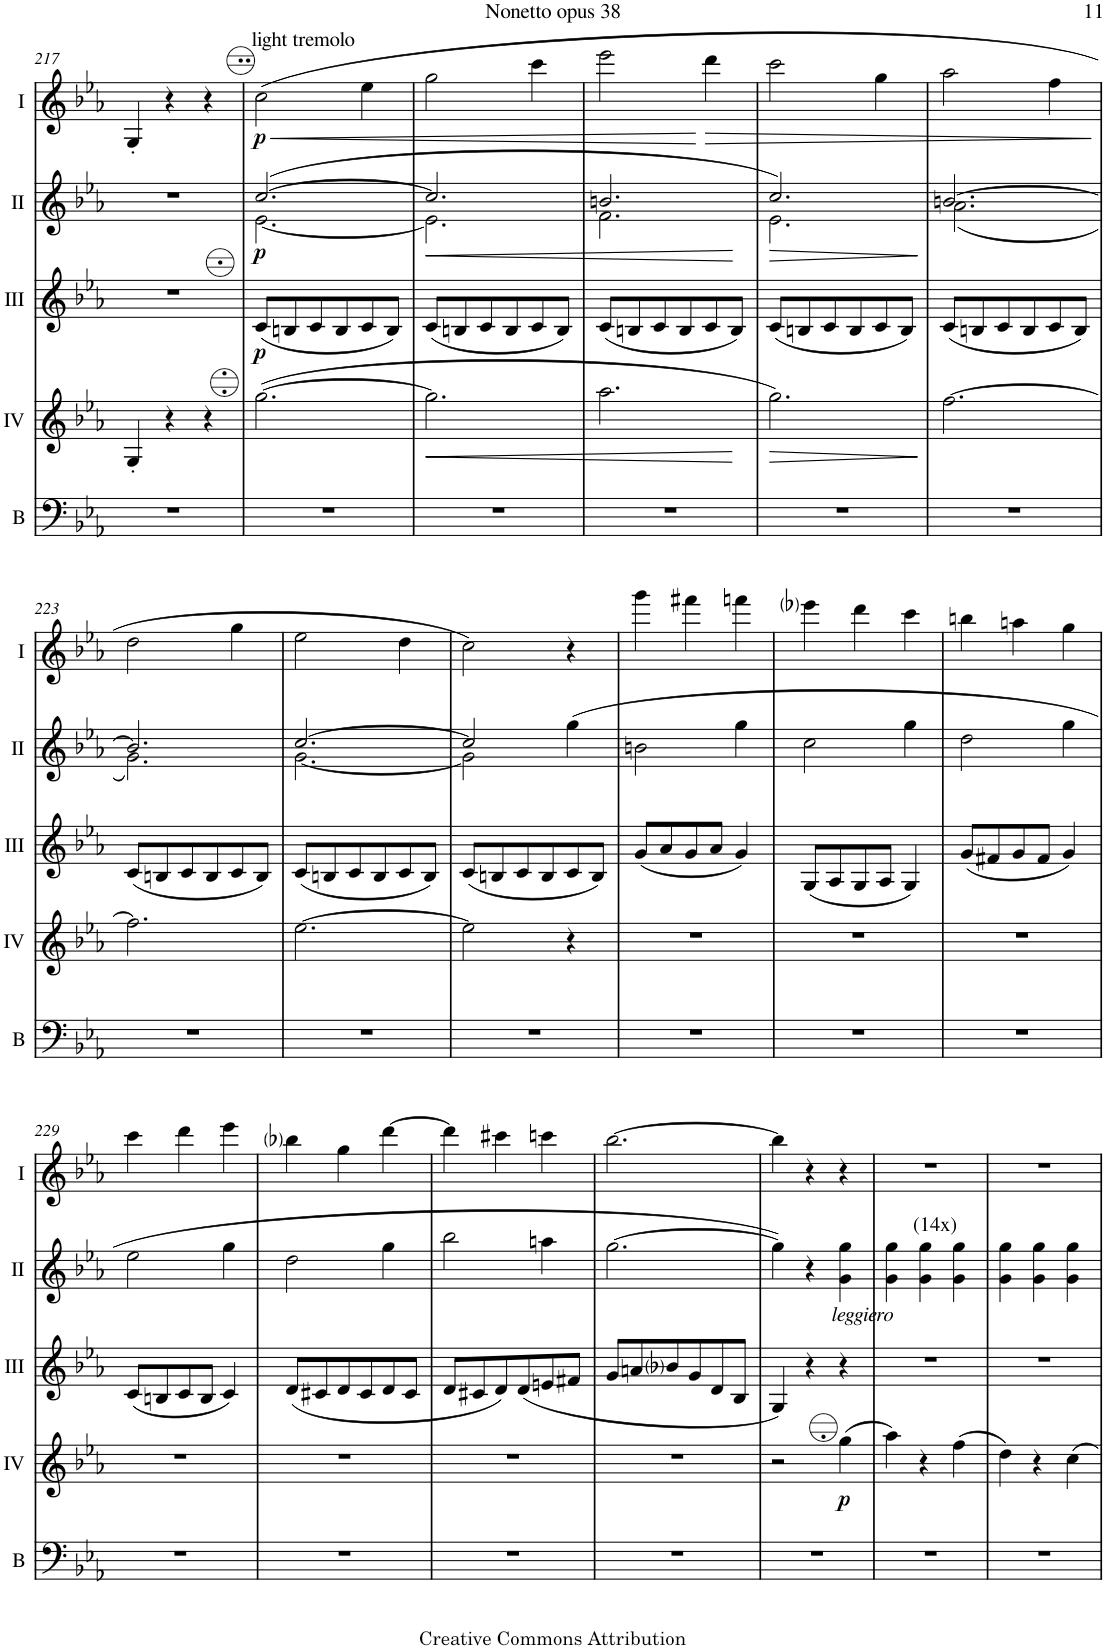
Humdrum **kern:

**kern	**kern	**dynam	**kern	**dynam	**kern	**dynam	**kern	**dynam
*part5	*part4	*part4	*part3	*part3	*part2	*part2	*part1	*part1
*staff5	*staff4	*staff4	*staff3	*staff3	*staff2	*staff2	*staff1	*staff1
*I"Bass	*I"Acc. 4	*	*I"Acc. 3	*	*I"Acc. 2	*	*I"Acc. 1	*
*I'B	*	*	*	*	*	*	*	*
!!LO:PB:g=z
*clefF4	*clefG2	*	*clefG2	*	*clefG2	*	*clefG2	*
*Trd7c12	*Trd7c12	*	*	*	*	*	*	*
*k[b-e-a-]	*k[b-e-a-]	*	*k[b-e-a-]	*	*k[b-e-a-]	*	*k[b-e-a-]	*
*M3/4	*M3/4	*	*M3/4	*	*M3/4	*	*M3/4	*
=217	=217	=217	=217	=217	=217	=217	=217	=217
2.r	4G'/	.	2.r	.	2.r	.	4G'/	.
.	4r	.	.	.	.	.	4r	.
.	4r	.	.	.	.	.	4r	.
=218	=218	=218	=218	=218	=218	=218	=218	=218
*	*	*	*	*	*^	*	*	*
!	!	!	!	!	!	!	!	!LO:TX:a:t=light tremolo	!
!	!	!	!	!LO:DY:b	!	!	!LO:DY:b	!	!LO:HP:b
!	!	!	!	!	!	!	!	!	!LO:DY:n=1:b
2.r	([2.gg\	.	(8c/L	p	([2.cc/	[2.e-\	p	(2cc\	< p
.	.	.	8Bn/	.	.	.	.	.	.
.	.	.	8c/	.	.	.	.	.	.
.	.	.	8B/	.	.	.	.	.	.
.	.	.	8c/	.	.	.	.	4ee-\	.
.	.	.	8B/J)	.	.	.	.	.	.
=219	=219	=219	=219	=219	=219	=219	=219	=219	=219
!	!	!LO:HP:b	!	!	!	!	!LO:HP:b	!	!
2.r	2.gg\]	<	(8c/L	.	2.cc/]	2.e-\]	<	2gg\	.
.	.	.	8Bn/	.	.	.	.	.	.
.	.	.	8c/	.	.	.	.	.	.
.	.	.	8B/	.	.	.	.	.	.
.	.	.	8c/	.	.	.	.	4ccc\	.
.	.	.	8B/J)	.	.	.	.	.	.
=220	=220	=220	=220	=220	=220	=220	=220	=220	=220
2.r	2.aa-\	.	(8c/L	.	2.bn/	2.f\	.	2eee-\	.
.	.	.	8Bn/	.	.	.	.	.	.
.	.	.	8c/	.	.	.	.	.	.
.	.	.	8B/	.	.	.	.	.	.
!	!	!	!	!	!	!	!	!	!LO:HP:n=1:b
.	.	.	8c/	.	.	.	.	4ddd\	[ >
.	.	.	8B/J)	.	.	.	.	.	.
*	*	*	*	*	*v	*v	*	*	*
.	.	[	.	.	.	[	.	.
=221	=221	=221	=221	=221	=221	=221	=221	=221
!	!	!LO:HP:b	!	!	!	!LO:HP:b	!	!
*	*	*	*	*	*^	*	*	*
2.r	2.gg\)	>	(8c/L	.	2.cc/)	2.e-\	>	2ccc\	.
.	.	.	8Bn/	.	.	.	.	.	.
.	.	.	8c/	.	.	.	.	.	.
.	.	.	8B/	.	.	.	.	.	.
.	.	.	8c/	.	.	.	.	4gg\	.
.	.	.	8B/J)	.	.	.	.	.	.
*	*	*	*	*	*v	*v	*	*	*
.	.	]	.	.	.	]	.	.
=222	=222	=222	=222	=222	=222	=222	=222	=222
*	*	*	*	*	*^	*	*	*
2.r	[2.ff\	.	(8c/L	.	[2.bn/	(2.a-\	.	2aa-\	.
.	.	.	8Bn/	.	.	.	.	.	.
.	.	.	8c/	.	.	.	.	.	.
.	.	.	8B/	.	.	.	.	.	.
.	.	.	8c/	.	.	.	.	4ff\	.
.	.	.	8B/J)	.	.	.	.	.	.
*	*	*	*	*	*v	*v	*	*	*
.	.	.	.	.	.	.	.	]
!!LO:LB:g=z
=223	=223	=223	=223	=223	=223	=223	=223	=223
*	*	*	*	*	*^	*	*	*
2.r	2.ff\]	.	(8c/L	.	2.b/]	2.g\)	.	2dd\	.
.	.	.	8Bn/	.	.	.	.	.	.
.	.	.	8c/	.	.	.	.	.	.
.	.	.	8B/	.	.	.	.	.	.
.	.	.	8c/	.	.	.	.	4gg\	.
.	.	.	8B/J)	.	.	.	.	.	.
=224	=224	=224	=224	=224	=224	=224	=224	=224	=224
2.r	[2.ee-\	.	(8c/L	.	[2.cc/	[2.g\	.	2ee-\	.
.	.	.	8Bn/	.	.	.	.	.	.
.	.	.	8c/	.	.	.	.	.	.
.	.	.	8B/	.	.	.	.	.	.
.	.	.	8c/	.	.	.	.	4dd\	.
.	.	.	8B/J)	.	.	.	.	.	.
=225	=225	=225	=225	=225	=225	=225	=225	=225	=225
2.r	2ee-\]	.	(8c/L	.	2cc/]	2g\]	.	2cc\)	.
.	.	.	8Bn/	.	.	.	.	.	.
.	.	.	8c/	.	.	.	.	.	.
.	.	.	8B/	.	.	.	.	.	.
.	4r	.	8c/	.	4ryy	(>4gg\	.	4r	.
.	.	.	8B/J)	.	.	.	.	.	.
*	*	*	*	*	*v	*v	*	*	*
=226	=226	=226	=226	=226	=226	=226	=226	=226
2.r	2.r	.	(8g/L	.	2bn\	.	4ggg\	.
.	.	.	8a-/	.	.	.	.	.
.	.	.	8g/	.	.	.	4fff#X\	.
.	.	.	8a-/J	.	.	.	.	.
.	.	.	4g/)	.	4gg\	.	4fffn\	.
=227	=227	=227	=227	=227	=227	=227	=227	=227
2.r	2.r	.	(8G/L	.	2cc\	.	4eee-i\	.
.	.	.	8A-/	.	.	.	.	.
.	.	.	8G/	.	.	.	4ddd\	.
.	.	.	8A-/J	.	.	.	.	.
.	.	.	4G/)	.	4gg\	.	4ccc\	.
=228	=228	=228	=228	=228	=228	=228	=228	=228
2.r	2.r	.	(8g/L	.	2dd\	.	4bbn\	.
.	.	.	8f#X/	.	.	.	.	.
.	.	.	8g/	.	.	.	4aan\	.
.	.	.	8f#/J	.	.	.	.	.
.	.	.	4g/)	.	4gg\	.	4gg\	.
!!LO:LB:g=z
=229	=229	=229	=229	=229	=229	=229	=229	=229
2.r	2.r	.	(8c/L	.	2ee-\	.	4ccc\	.
.	.	.	8Bn/	.	.	.	.	.
.	.	.	8c/	.	.	.	4ddd\	.
.	.	.	8B/J	.	.	.	.	.
.	.	.	4c/)	.	4gg\	.	4eee-\	.
=230	=230	=230	=230	=230	=230	=230	=230	=230
2.r	2.r	.	(<8d/L	.	2dd\	.	4bb-i\	.
.	.	.	8c#X/	.	.	.	.	.
.	.	.	8d/	.	.	.	4gg\	.
.	.	.	8c#/	.	.	.	.	.
.	.	.	8d/	.	4gg\	.	[4ddd\	.
.	.	.	8c#/J	.	.	.	.	.
=231	=231	=231	=231	=231	=231	=231	=231	=231
2.r	2.r	.	8d/L	.	2bb-\	.	4ddd\]	.
.	.	.	8c#X/	.	.	.	.	.
.	.	.	8d/)	.	.	.	4ccc#X\	.
.	.	.	(<8d/	.	.	.	.	.
.	.	.	8en/	.	4aan\	.	4cccn\	.
.	.	.	8f#X/J	.	.	.	.	.
=232	=232	=232	=232	=232	=232	=232	=232	=232
2.r	2.r	.	8g/L	.	[2.gg\	.	[2.bb-\	.
.	.	.	8an/	.	.	.	.	.
.	.	.	8b-i/	.	.	.	.	.
.	.	.	8g/	.	.	.	.	.
.	.	.	8d/	.	.	.	.	.
.	.	.	8B-/J	.	.	.	.	.
=233	=233	=233	=233	=233	=233	=233	=233	=233
2.r	2r	.	4G/)	.	4gg\])	.	4bb-\]	.
.	.	.	4r	.	4r	.	4r	.
!	!	!	!	!	!LO:TX:b:i:t=leggiero	!	!	!
!	!	!LO:DY:b	!	!	!	!	!	!
.	(4gg\	p	4r	.	4g\ 4gg\	.	4r	.
=234	=234	=234	=234	=234	=234	=234	=234	=234
2.r	4aa-\)	.	2.r	.	4g\ 4gg\	.	2.r	.
!	!	!	!	!	!LO:TX:a:t=(14x)	!	!	!
.	4r	.	.	.	4g\ 4gg\	.	.	.
.	(4ff\	.	.	.	4g\ 4gg\	.	.	.
=235	=235	=235	=235	=235	=235	=235	=235	=235
2.r	4dd\)	.	2.r	.	4g\ 4gg\	.	2.r	.
.	4r	.	.	.	4g\ 4gg\	.	.	.
.	4cc\	.	.	.	4g\ 4gg\	.	.	.
=	=	=	=	=	=	=	=	=
*-	*-	*-	*-	*-	*-	*-	*-	*-
